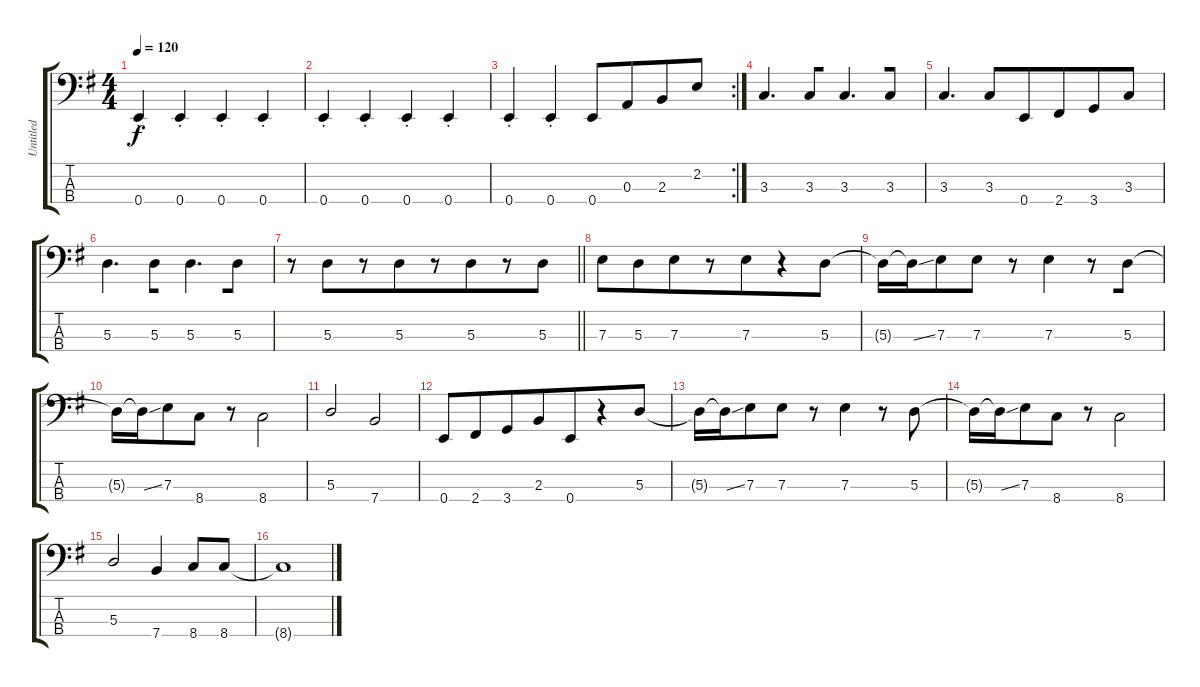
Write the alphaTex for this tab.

\track ("Untitled" "Untitled") {instrument electricbasspick}
\staff {score tabs}
\tuning (G2 D2 A1 E1) {hide}
\ts (4 4)
\tempo 120
\clef f4
\ks g
0.4{st}.4{dy f beam merge} 0.4{st}.4{beam merge} 0.4{st}.4{beam merge} 0.4{st}.4 |
0.4{st}.4{beam merge} 0.4{st}.4{beam merge} 0.4{st}.4{beam merge} 0.4{st}.4 |
\rc 2
0.4{st}.4{beam merge} 0.4{st}.4{beam merge} 0.4.8{beam merge} 0.3.8{beam merge} 2.3.8{beam merge} 2.2.8 |
3.3.4{d beam merge} 3.3.8{beam merge} 3.3.4{d beam merge} 3.3.8 |
3.3.4{d beam merge} 3.3.8{beam merge} 0.4.8{beam merge} 2.4.8{beam merge} 3.4.8{beam merge} 3.3.8 |
5.3.4{d beam merge} 5.3.8{beam merge} 5.3.4{d beam merge} 5.3.8 |
\barLineRight lightlight
r.8{beam merge} 5.3.8{beam merge} r.8{beam merge} 5.3.8{beam merge} r.8{beam merge} 5.3.8{beam merge} r.8{beam merge} 5.3.8 |
7.3.8{beam merge} 5.3.8{beam merge} 7.3.8{beam merge} r.8{beam merge} 7.3.8{beam merge} r.4{beam merge} 5.3.8 |
5.3{t}.16{beam merge} 5.3{ss t}.16{beam merge} 7.3.8{beam merge} 7.3.8{beam merge} r.8{beam merge} 7.3.4{beam merge} r.8{beam merge} 5.3.8 |
5.3{t}.16{beam merge} 5.3{ss t}.16{beam merge} 7.3.8{beam merge} 8.4.8{beam merge} r.8{beam merge} 8.4.2 |
5.3.2{beam merge} 7.4.2 |
0.4.8{beam merge} 2.4.8{beam merge} 3.4.8{beam merge} 2.3.8{beam merge} 0.4.8{beam merge} r.4{beam merge} 5.3.8 |
5.3{t}.16{beam merge} 5.3{ss t}.16{beam merge} 7.3.8{beam merge} 7.3.8{beam merge} r.8{beam merge} 7.3.4 r.8{beam merge} 5.3.8 |
5.3{t}.16{beam merge} 5.3{ss t}.16{beam merge} 7.3.8{beam merge} 8.4.8{beam merge} r.8{beam merge} 8.4.2 |
5.3.2{beam merge} 7.4.4{beam merge} 8.4.8{beam merge} 8.4.8 |
8.4{t}.1
